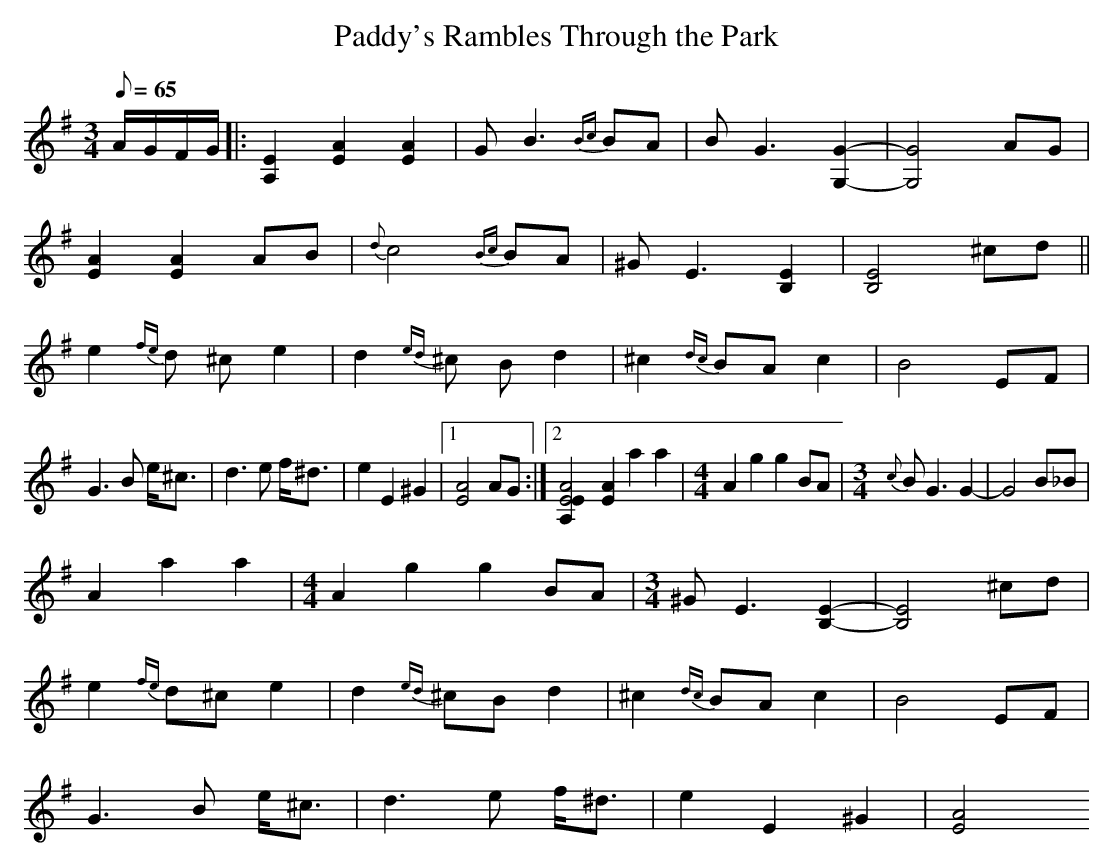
X:1
T:Paddy's Rambles Through the Park
M:3/4
L:1/8
Q:65
K:Ador
A/2G/2F/2G/2|:[A,2E2]  [E2A2] [E2A2]|G B3 {Bc}BA|B G3 [G,2G2]-|[G,4G4] AG|!
[A2,E2] [E2A2] AB|{d}c4 {Bc}BA|^G E3 [B,2E2]|[B,4E4] ^cd||!
e2 {fe}d ^c e2|d2 {ed}^c Bd2|^c2 {dc}BA c2|B4 EF|!
G3 B e<^c|d3 e f<^d|e2 E2 ^G2|1[E4A4] AG:|2[E4A4} [A,2E2|!
[E2A2] a2 a2|\
M:4/4
L:1/8
A2 g2 g2 BA|\
M:3/4
L:1/8
{c}B G3 G2-|G4 B_B|!
A2 a2 a2|\
M:4/4
L:1/8
A2 g2 g2 BA|\
M:3/4
L:1/8
^G E3 [B,2E2]-|[B,4E4] ^cd|!
e2 {fe}d^c e2|d2 {ed}^cB d2|^c2 {dc}BAc2|B4 EF|!
G3 B e<^c|d3 e f<^d|e2 E2 ^G2|[E4A4||
